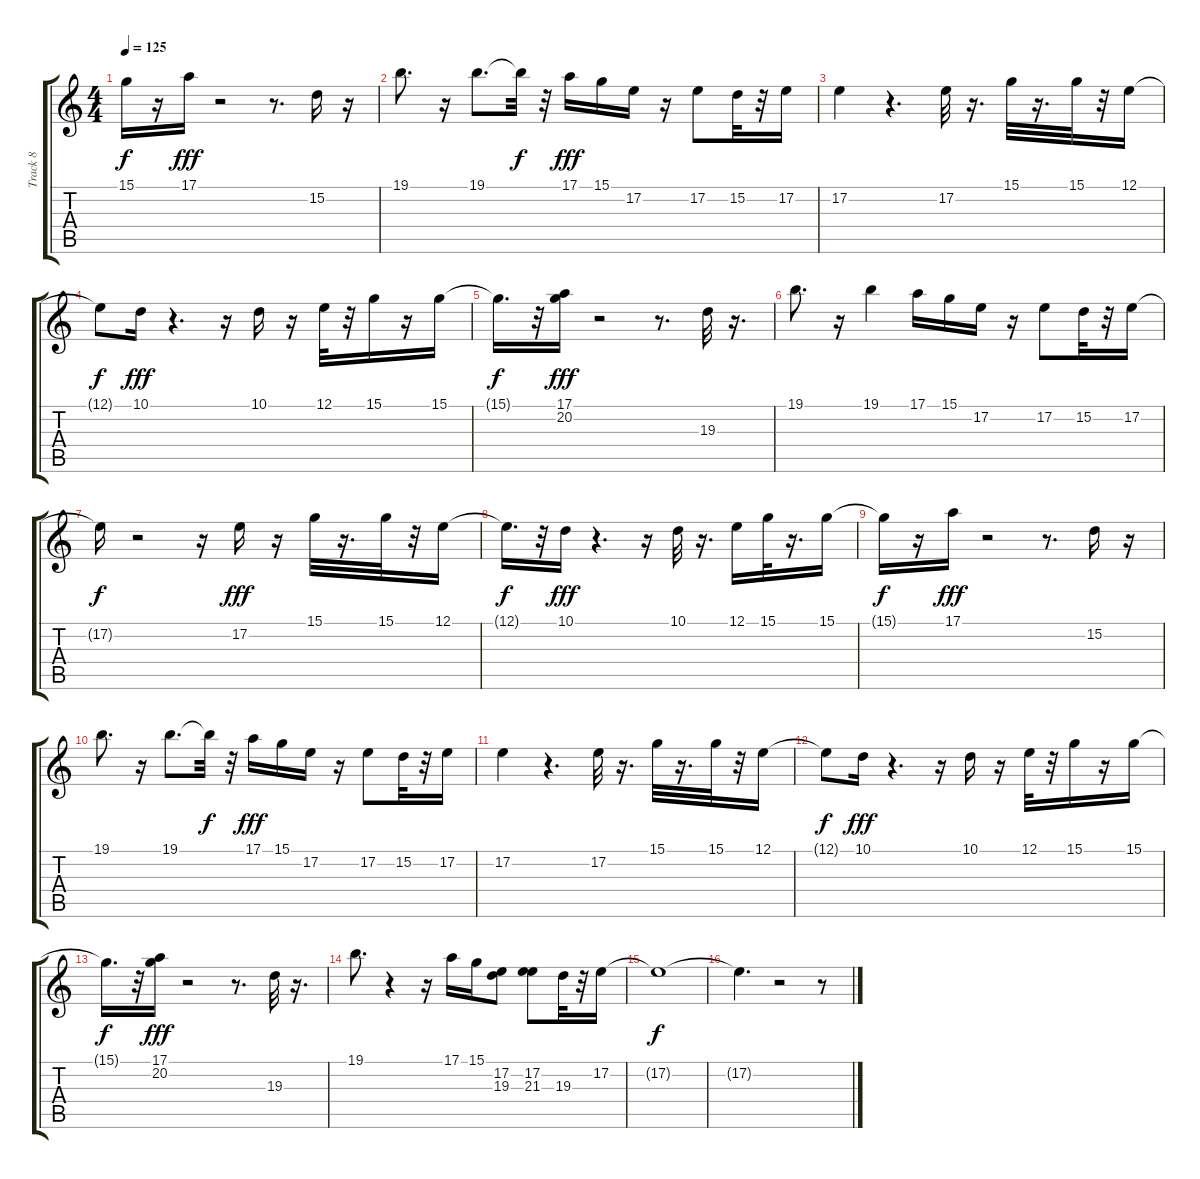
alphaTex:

\track ("Track 8" "Track 8") {instrument synthbrass1}
\staff {score tabs}
\tuning (E4 B3 G3 D3 A2 E2) {hide}
\ts (4 4)
\tempo 125
\clef g2
\ks c
15.1{t}.16{dy f} r.16 17.1.16{dy fff} r.2 r.8{d} 15.2.16 r.16 |
19.1.8{d} r.16 19.1.8{d} 19.1{t}.32{dy f} r.32 17.1.16{dy fff} 15.1.16 17.2.16 r.16 17.2.8 15.2.32 r.32 17.2.16 |
17.2.4 r.4{d} 17.2.32 r.16{d} 15.1.32 r.16{d} 15.1.32 r.32 12.1.16 |
12.1{t}.8{dy f} 10.1.16{dy fff} r.4{d} r.16 10.1.16 r.16 12.1.32 r.32 15.1.16 r.16 15.1.16 |
15.1{t}.16{d dy f} r.32 (17.1 20.2).16{dy fff} r.2 r.8{d} 19.3.32 r.16{d} |
19.1.8{d} r.16 19.1.4 17.1.16 15.1.16 17.2.16 r.16 17.2.8 15.2.32 r.32 17.2.16 |
17.2{t}.16{dy f} r.2 r.16 17.2.16{dy fff} r.16 15.1.32 r.16{d} 15.1.32 r.32 12.1.16 |
12.1{t}.16{d dy f} r.32 10.1.16{dy fff} r.4{d} r.16 10.1.32 r.16{d} 12.1.16 15.1.32 r.16{d} 15.1.16 |
15.1{t}.16{dy f} r.16 17.1.16{dy fff} r.2 r.8{d} 15.2.16 r.16 |
19.1.8{d} r.16 19.1.8{d} 19.1{t}.32{dy f} r.32 17.1.16{dy fff} 15.1.16 17.2.16 r.16 17.2.8 15.2.32 r.32 17.2.16 |
17.2.4 r.4{d} 17.2.32 r.16{d} 15.1.32 r.16{d} 15.1.32 r.32 12.1.16 |
12.1{t}.8{dy f} 10.1.16{dy fff} r.4{d} r.16 10.1.16 r.16 12.1.32 r.32 15.1.16 r.16 15.1.16 |
15.1{t}.16{d dy f} r.32 (17.1 20.2).16{dy fff} r.2 r.8{d} 19.3.32 r.16{d} |
19.1.8{d} r.4 r.16 17.1.16 15.1.16 (17.2 19.3).8 (17.2 21.3).8 19.3.32 r.32 17.2.16 |
17.2{t}.1{dy f} |
17.2{t}.4{d} r.2 r.8
